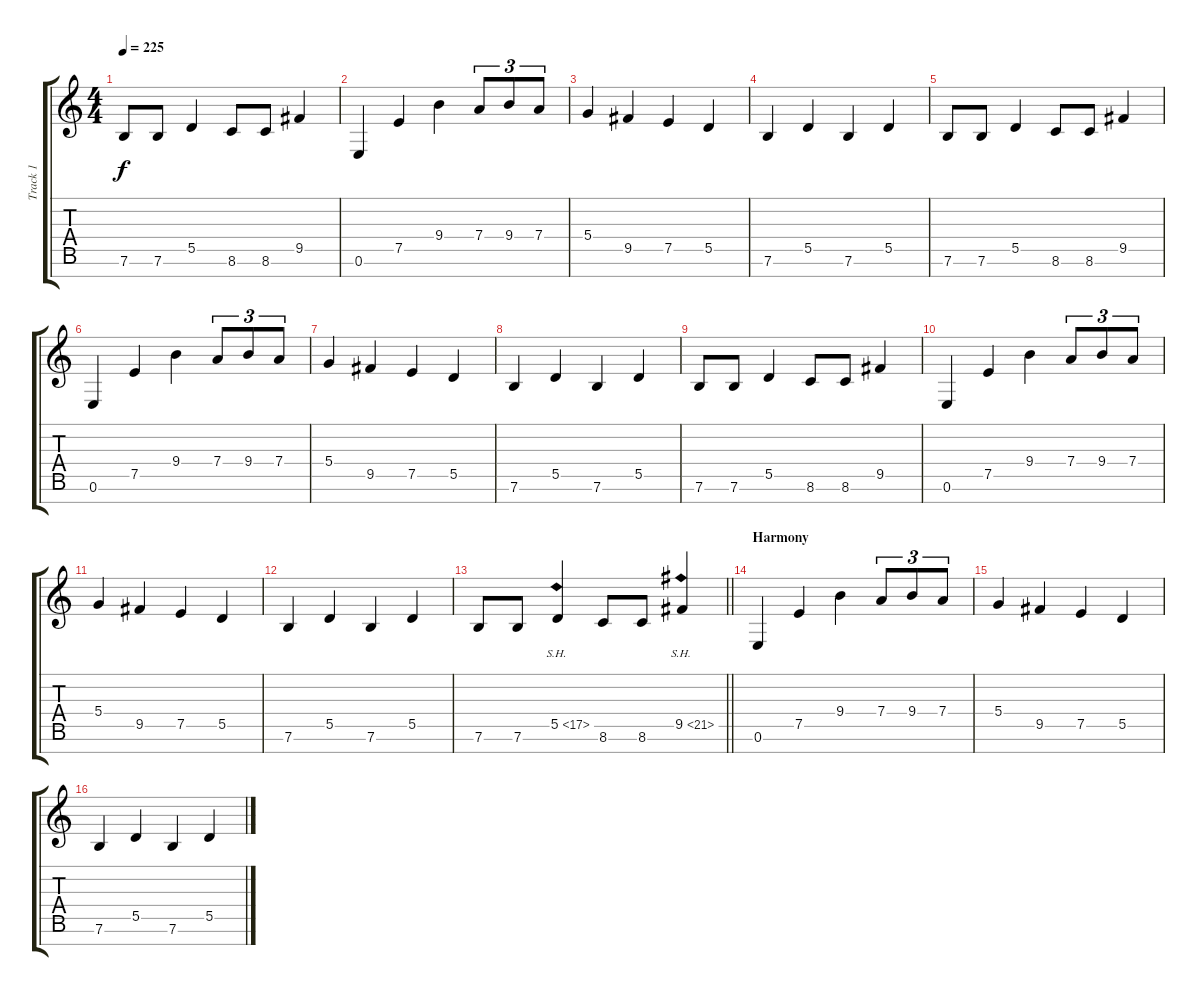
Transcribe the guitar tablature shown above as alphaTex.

\track ("Track 1" "Track 1") {instrument distortionguitar}
\staff {score tabs}
\tuning (E4 B3 G3 D3 A2 E2 B1) {hide}
\ts (4 4)
\tempo 225
\clef g2
\ks c
7.6.8{dy f} 7.6.8 5.5.4 8.6.8 8.6.8 9.5.4 |
0.6.4 7.5.4 9.4.4 7.4.8{tu (3 2)} 9.4.8{tu (3 2)} 7.4.8{tu (3 2)} |
5.4.4 9.5.4 7.5.4 5.5.4 |
7.6.4 5.5.4 7.6.4 5.5.4 |
7.6.8 7.6.8 5.5.4 8.6.8 8.6.8 9.5.4 |
0.6.4 7.5.4 9.4.4 7.4.8{tu (3 2)} 9.4.8{tu (3 2)} 7.4.8{tu (3 2)} |
5.4.4 9.5.4 7.5.4 5.5.4 |
7.6.4 5.5.4 7.6.4 5.5.4 |
7.6.8 7.6.8 5.5.4 8.6.8 8.6.8 9.5.4 |
0.6.4 7.5.4 9.4.4 7.4.8{tu (3 2)} 9.4.8{tu (3 2)} 7.4.8{tu (3 2)} |
5.4.4 9.5.4 7.5.4 5.5.4 |
7.6.4 5.5.4 7.6.4 5.5.4 |
\barLineRight lightlight
7.6.8 7.6.8 5.5{sh 12}.4 8.6.8 8.6.8 9.5{sh 12}.4 |
\section ("" "Harmony")
0.6.4 7.5.4 9.4.4 7.4.8{tu (3 2)} 9.4.8{tu (3 2)} 7.4.8{tu (3 2)} |
5.4.4 9.5.4 7.5.4 5.5.4 |
7.6.4 5.5.4 7.6.4 5.5.4
